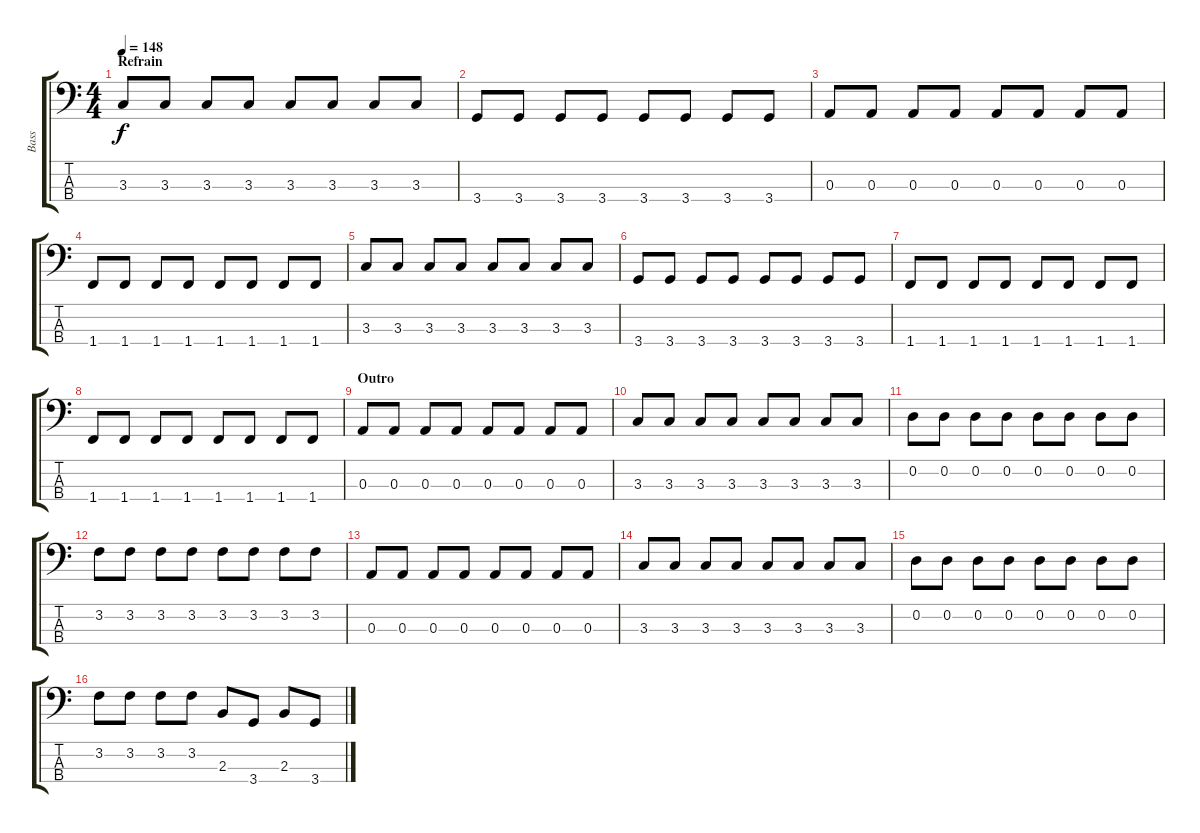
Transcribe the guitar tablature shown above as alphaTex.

\track ("Bass" "Bass") {instrument electricbassfinger}
\staff {score tabs}
\tuning (G2 D2 A1 E1) {hide}
\ts (4 4)
\section ("" "Refrain")
\tempo 148
\clef f4
\ks c
3.3.8{dy f} 3.3.8 3.3.8 3.3.8 3.3.8 3.3.8 3.3.8 3.3.8 |
3.4.8 3.4.8 3.4.8 3.4.8 3.4.8 3.4.8 3.4.8 3.4.8 |
0.3.8 0.3.8 0.3.8 0.3.8 0.3.8 0.3.8 0.3.8 0.3.8 |
1.4.8 1.4.8 1.4.8 1.4.8 1.4.8 1.4.8 1.4.8 1.4.8 |
3.3.8 3.3.8 3.3.8 3.3.8 3.3.8 3.3.8 3.3.8 3.3.8 |
3.4.8 3.4.8 3.4.8 3.4.8 3.4.8 3.4.8 3.4.8 3.4.8 |
1.4.8 1.4.8 1.4.8 1.4.8 1.4.8 1.4.8 1.4.8 1.4.8 |
1.4.8 1.4.8 1.4.8 1.4.8 1.4.8 1.4.8 1.4.8 1.4.8 |
\section ("" "Outro")
0.3.8 0.3.8 0.3.8 0.3.8 0.3.8 0.3.8 0.3.8 0.3.8 |
3.3.8 3.3.8 3.3.8 3.3.8 3.3.8 3.3.8 3.3.8 3.3.8 |
0.2.8 0.2.8 0.2.8 0.2.8 0.2.8 0.2.8 0.2.8 0.2.8 |
3.2.8 3.2.8 3.2.8 3.2.8 3.2.8 3.2.8 3.2.8 3.2.8 |
0.3.8 0.3.8 0.3.8 0.3.8 0.3.8 0.3.8 0.3.8 0.3.8 |
3.3.8 3.3.8 3.3.8 3.3.8 3.3.8 3.3.8 3.3.8 3.3.8 |
0.2.8 0.2.8 0.2.8 0.2.8 0.2.8 0.2.8 0.2.8 0.2.8 |
3.2.8 3.2.8 3.2.8 3.2.8 2.3.8 3.4.8 2.3.8 3.4.8
